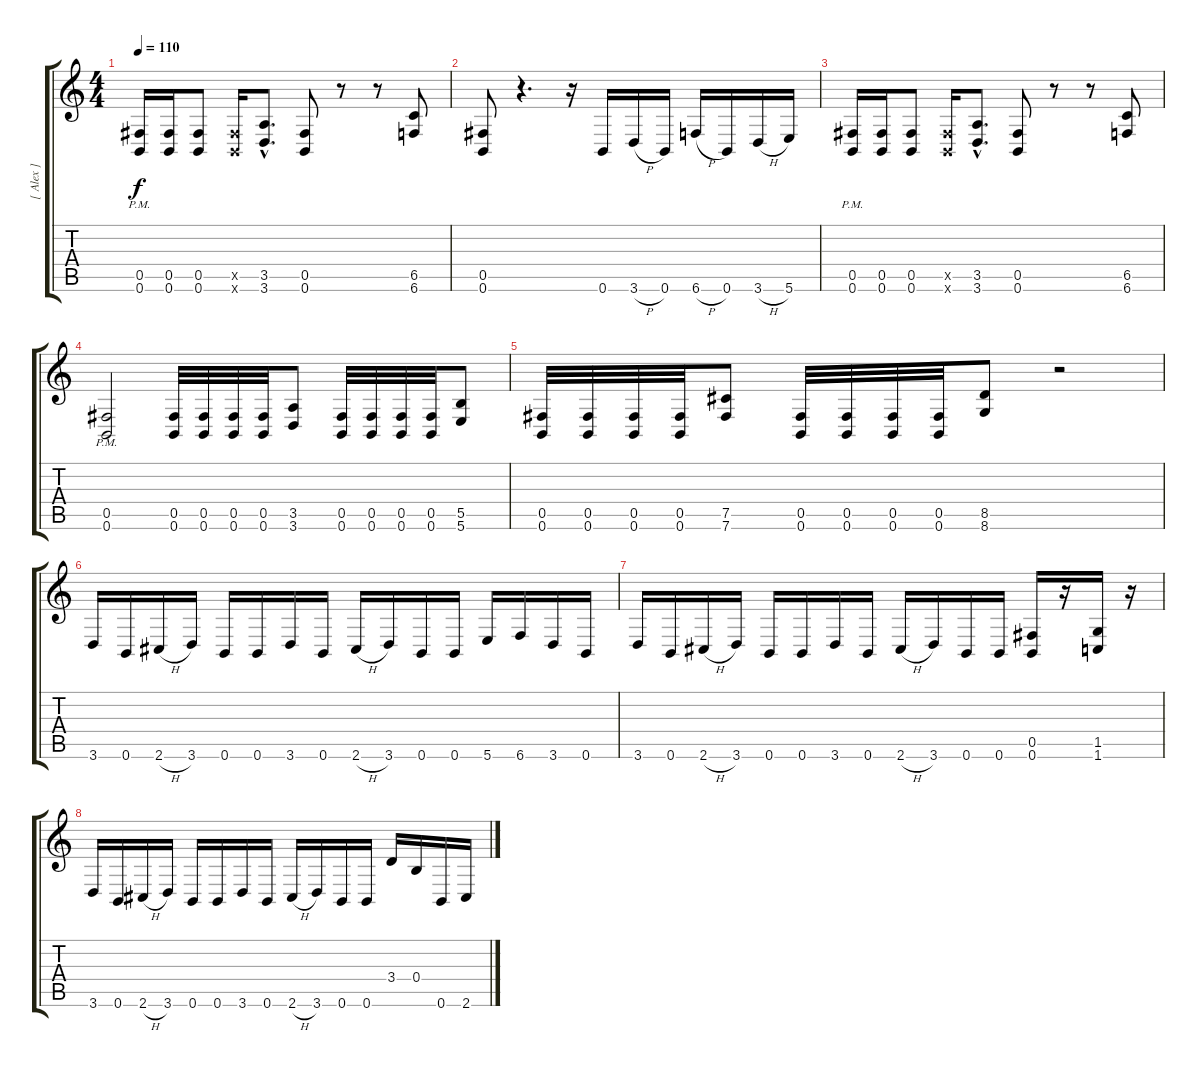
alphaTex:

\track ("[ Alex ]" "[ Alex ]") {instrument distortionguitar}
\staff {score tabs}
\tuning (Db4 Ab3 E3 B2 Gb2 B1) {hide}
\ts (4 4)
\tempo 110
\clef g2
\ks c
(0.5{pm} 0.6{pm}).16{dy f} (0.5 0.6).16 (0.5 0.6).8 (0.5{x} 0.6{x}).16 (3.5{hac} 3.6{hac}).8{d} (0.5 0.6).8 r.8 r.8 (6.5 6.6).8 |
(0.5 0.6).8 r.4{d} r.16 0.6.16 3.6{h}.16 0.6.16 6.6{h}.16 0.6.16 3.6{h}.16 5.6.16 |
(0.5{pm} 0.6{pm}).16 (0.5 0.6).16 (0.5 0.6).8 (0.5{x} 0.6{x}).16 (3.5{hac} 3.6{hac}).8{d} (0.5 0.6).8 r.8 r.8 (6.5 6.6).8 |
(0.5{pm} 0.6{pm}).2 (0.5 0.6).32 (0.5 0.6).32 (0.5 0.6).32 (0.5 0.6).32 (3.5 3.6).8 (0.5 0.6).32 (0.5 0.6).32 (0.5 0.6).32 (0.5 0.6).32 (5.5 5.6).8 |
(0.5 0.6).32 (0.5 0.6).32 (0.5 0.6).32 (0.5 0.6).32 (7.5 7.6).8 (0.5 0.6).32 (0.5 0.6).32 (0.5 0.6).32 (0.5 0.6).32 (8.5 8.6).8 r.2 |
3.6.16 0.6.16 2.6{h}.16 3.6.16 0.6.16 0.6.16 3.6.16 0.6.16 2.6{h}.16 3.6.16 0.6.16 0.6.16 5.6.16 6.6.16 3.6.16 0.6.16 |
3.6.16 0.6.16 2.6{h}.16 3.6.16 0.6.16 0.6.16 3.6.16 0.6.16 2.6{h}.16 3.6.16 0.6.16 0.6.16 (0.5 0.6).16 r.16 (1.5 1.6).16 r.16 |
3.6.16 0.6.16 2.6{h}.16 3.6.16 0.6.16 0.6.16 3.6.16 0.6.16 2.6{h}.16 3.6.16 0.6.16 0.6.16 3.4.16 0.4.16 0.6.16 2.6.16
